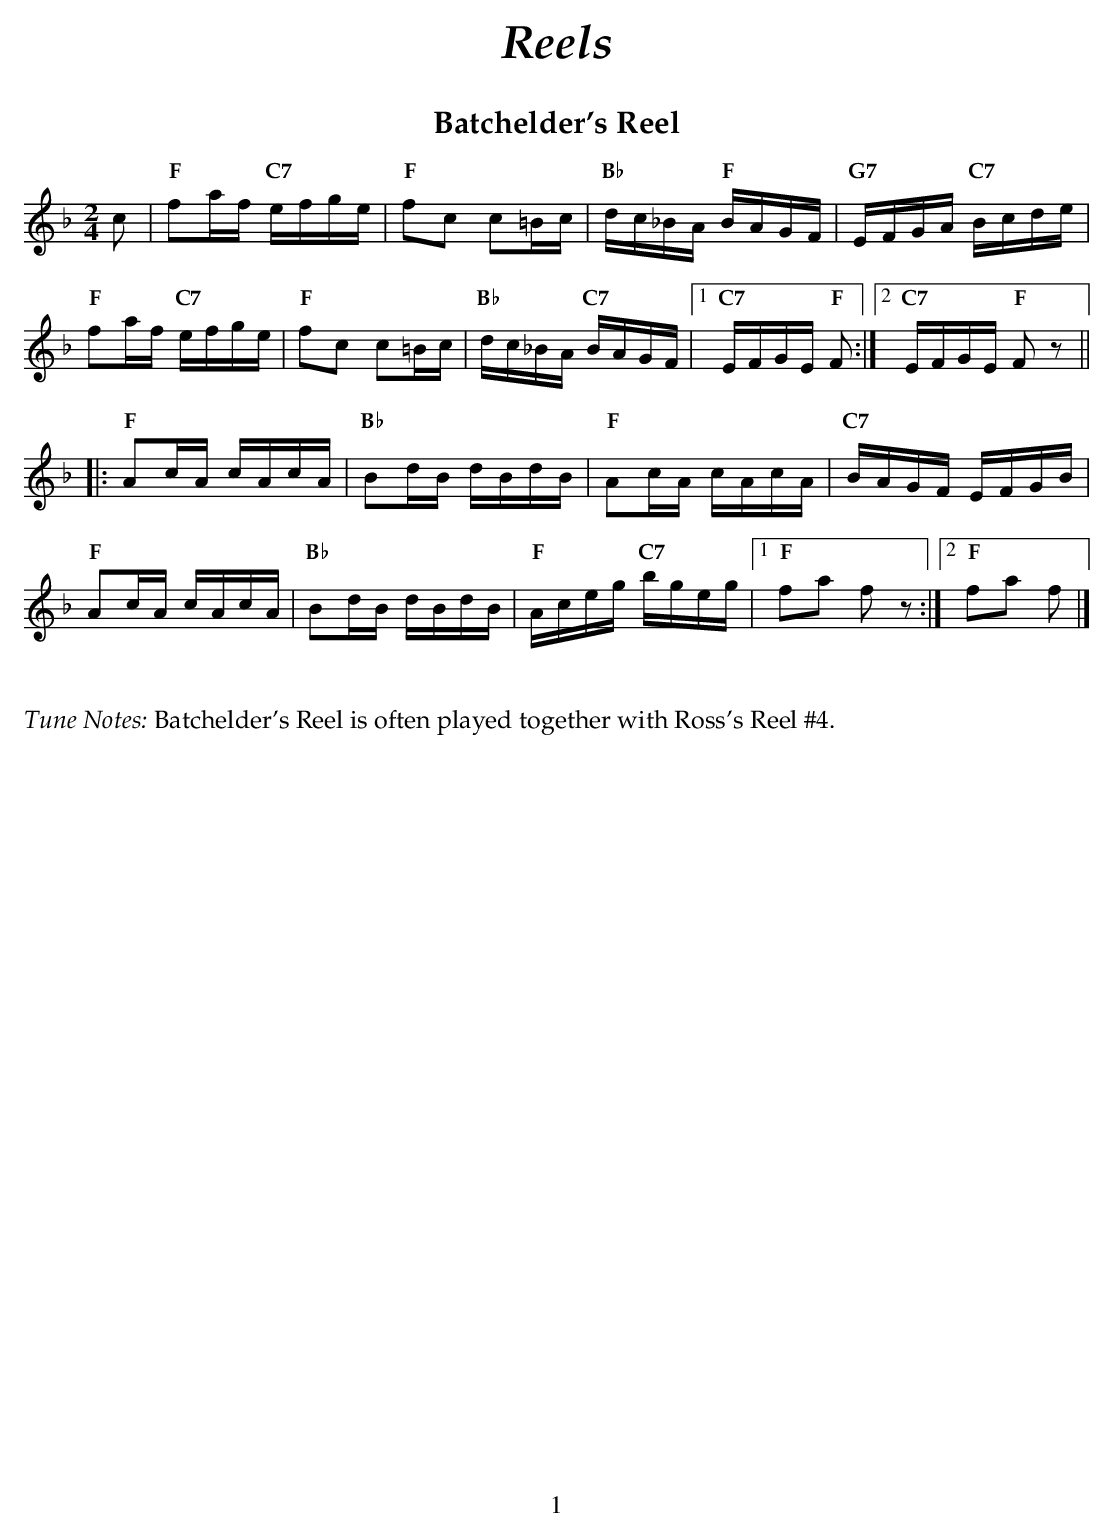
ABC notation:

X:1
T:Batchelder's Reel
M:2/4
L:1/16
K:F
c2 |\
"F" f2af "C7" efge | "F" f2c2 c2=Bc | "Bb" dc_BA "F" BAGF | "G7" EFGA "C7" Bcde |
"F" f2af "C7" efge | "F" f2c2 c2=Bc | "Bb" dc_BA "C7" BAGF |1 "C7" EFGE "F" F2 :|2 "C7" EFGE "F" F2z2 ||
|: "F" A2cA cAcA | "Bb" B2dB dBdB | "F" A2cA      cAcA | "C7" BAGF EFGB |
   "F" A2cA cAcA | "Bb" B2dB dBdB | "F" Aceg "C7" bgeg |1 "F"  f2a2 f2z2 :|2 "F"  f2a2 f2 |]
